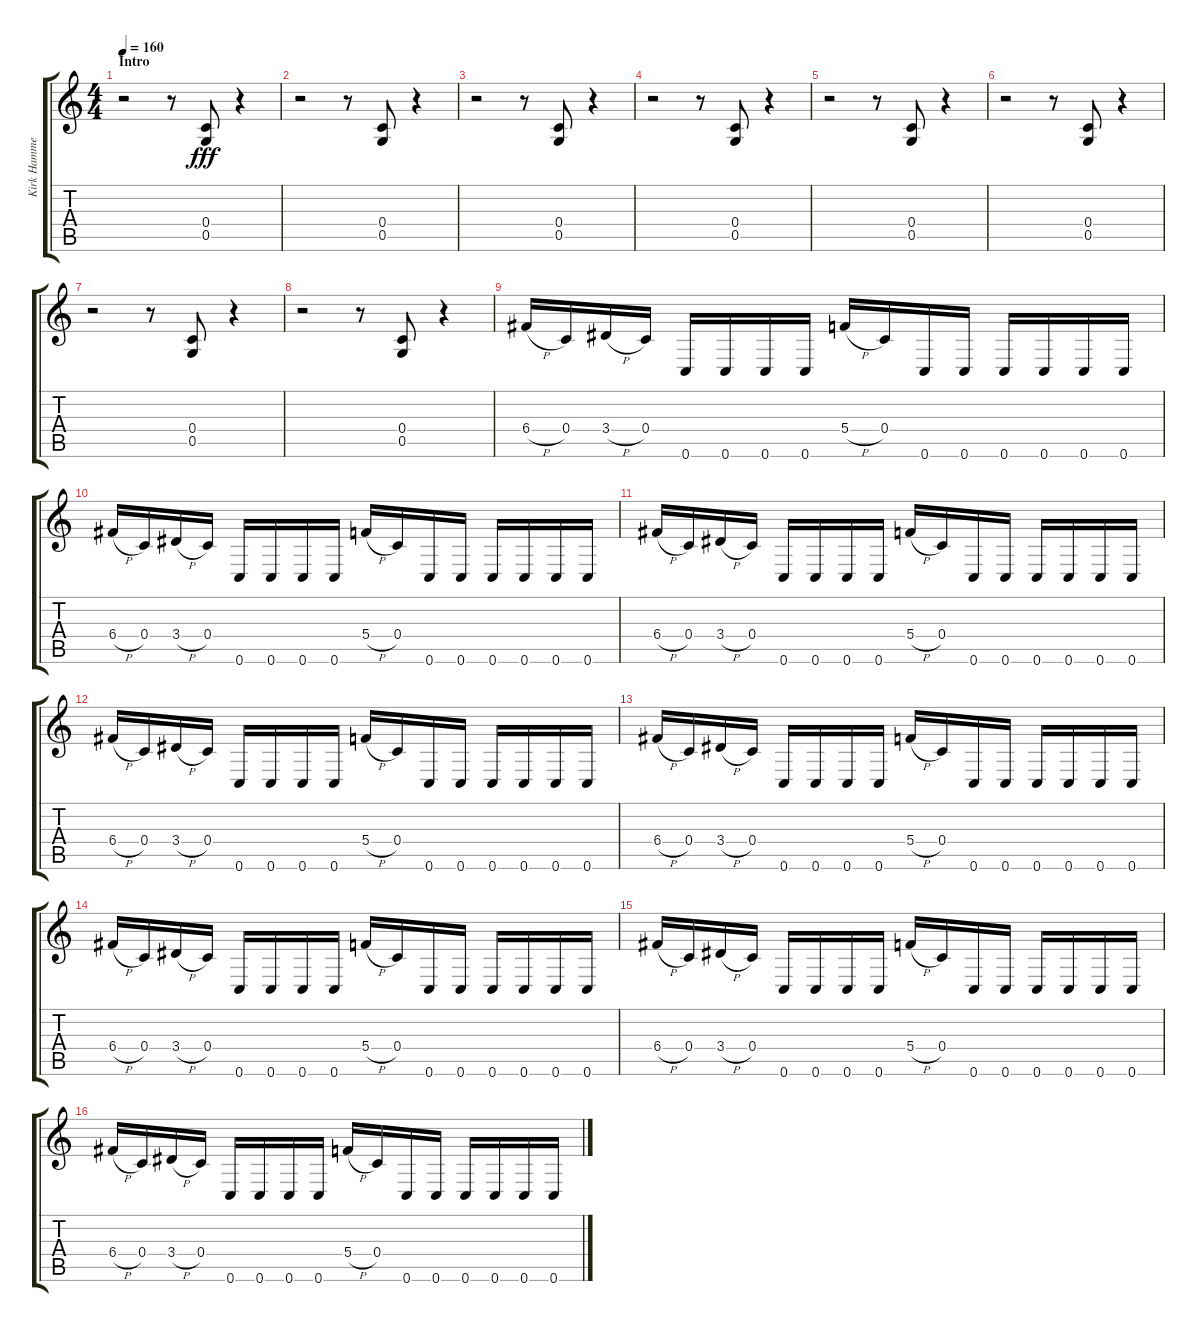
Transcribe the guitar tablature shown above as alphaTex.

\track ("Kirk Hammet" "Kirk Hamme") {instrument overdrivenguitar}
\staff {score tabs}
\tuning (D4 A3 F3 C3 G2 C2) {hide}
\ts (4 4)
\section ("" "Intro")
\tempo 160
\clef g2
\ks c
r.2{dy fff instrument overdrivenguitar} r.8 (0.4 0.5).8 r.4 |
r.2 r.8 (0.4 0.5).8 r.4 |
r.2 r.8 (0.4 0.5).8 r.4 |
r.2 r.8 (0.4 0.5).8 r.4 |
r.2 r.8 (0.4 0.5).8 r.4 |
r.2 r.8 (0.4 0.5).8 r.4 |
r.2 r.8 (0.4 0.5).8 r.4 |
r.2 r.8 (0.4 0.5).8 r.4 |
6.4{h}.16 0.4.16 3.4{h}.16 0.4.16 0.6.16 0.6.16 0.6.16 0.6.16 5.4{h}.16 0.4.16 0.6.16 0.6.16 0.6.16 0.6.16 0.6.16 0.6.16 |
6.4{h}.16 0.4.16 3.4{h}.16 0.4.16 0.6.16 0.6.16 0.6.16 0.6.16 5.4{h}.16 0.4.16 0.6.16 0.6.16 0.6.16 0.6.16 0.6.16 0.6.16 |
6.4{h}.16 0.4.16 3.4{h}.16 0.4.16 0.6.16 0.6.16 0.6.16 0.6.16 5.4{h}.16 0.4.16 0.6.16 0.6.16 0.6.16 0.6.16 0.6.16 0.6.16 |
6.4{h}.16 0.4.16 3.4{h}.16 0.4.16 0.6.16 0.6.16 0.6.16 0.6.16 5.4{h}.16 0.4.16 0.6.16 0.6.16 0.6.16 0.6.16 0.6.16 0.6.16 |
6.4{h}.16 0.4.16 3.4{h}.16 0.4.16 0.6.16 0.6.16 0.6.16 0.6.16 5.4{h}.16 0.4.16 0.6.16 0.6.16 0.6.16 0.6.16 0.6.16 0.6.16 |
6.4{h}.16 0.4.16 3.4{h}.16 0.4.16 0.6.16 0.6.16 0.6.16 0.6.16 5.4{h}.16 0.4.16 0.6.16 0.6.16 0.6.16 0.6.16 0.6.16 0.6.16 |
6.4{h}.16 0.4.16 3.4{h}.16 0.4.16 0.6.16 0.6.16 0.6.16 0.6.16 5.4{h}.16 0.4.16 0.6.16 0.6.16 0.6.16 0.6.16 0.6.16 0.6.16 |
6.4{h}.16 0.4.16 3.4{h}.16 0.4.16 0.6.16 0.6.16 0.6.16 0.6.16 5.4{h}.16 0.4.16 0.6.16 0.6.16 0.6.16 0.6.16 0.6.16 0.6.16
